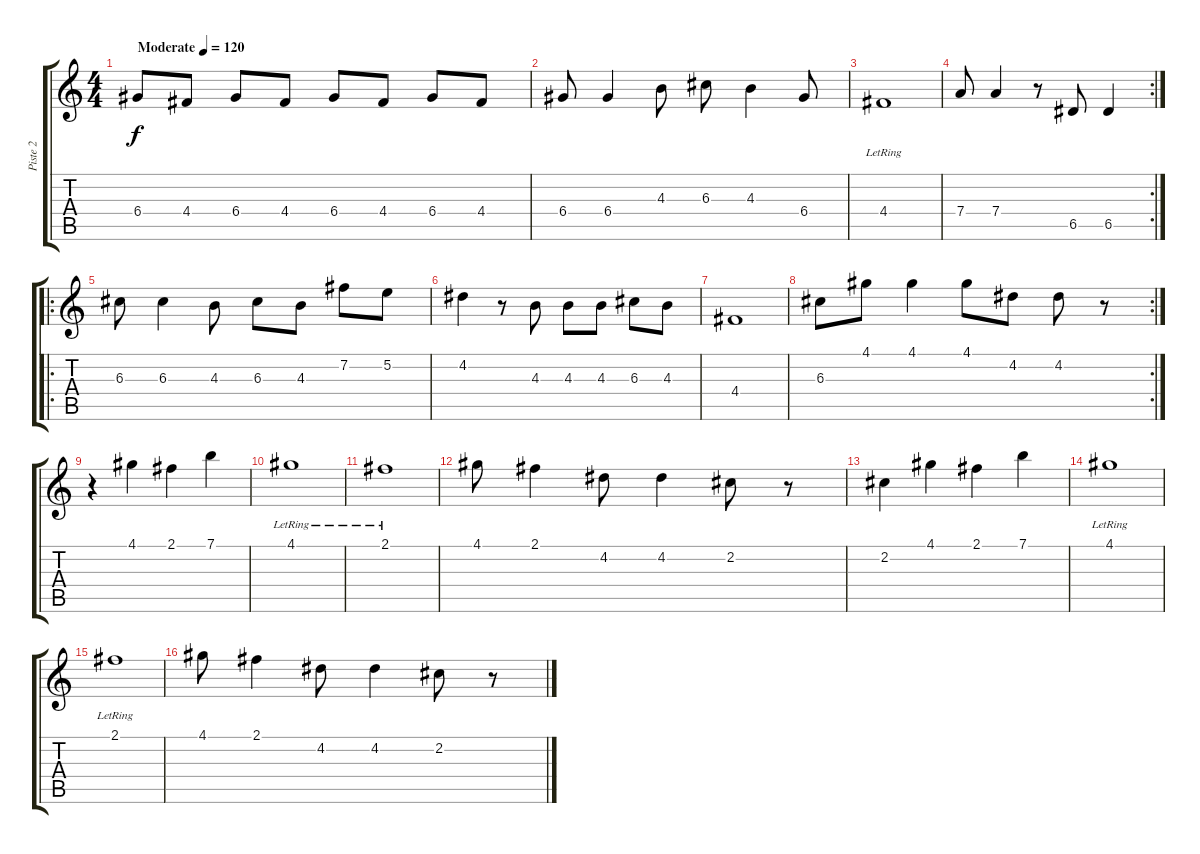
\track ("Piste 2" "Piste 2") {instrument electricguitarjazz}
\staff {score tabs}
\tuning (E4 B3 G3 D3 A2 E2) {hide}
\ts (4 4)
\tempo (120 "Moderate")
\clef g2
\ks c
6.4.8{dy f instrument electricguitarjazz} 4.4.8 6.4.8 4.4.8 6.4.8 4.4.8 6.4.8 4.4.8 |
6.4.8 6.4.4 4.3.8 6.3.8 4.3.4 6.4.8 |
4.4{lr}.1 |
\rc 2
7.4.8 7.4.4 r.8 6.5.8 6.5.4 |
\ro
6.3.8 6.3.4 4.3.8 6.3.8 4.3.8 7.2.8 5.2.8 |
4.2.4 r.8 4.3.8 4.3.8 4.3.8 6.3.8 4.3.8 |
4.4.1 |
\rc 2
6.3.8 4.1.8 4.1.4 4.1.8 4.2.8 4.2.8 r.8 |
r.4 4.1.4 2.1.4 7.1.4 |
4.1{lr}.1 |
2.1{lr}.1 |
4.1.8 2.1.4 4.2.8 4.2.4 2.2.8 r.8 |
2.2.4 4.1.4 2.1.4 7.1.4 |
4.1{lr}.1 |
2.1{lr}.1 |
4.1.8 2.1.4 4.2.8 4.2.4 2.2.8 r.8
